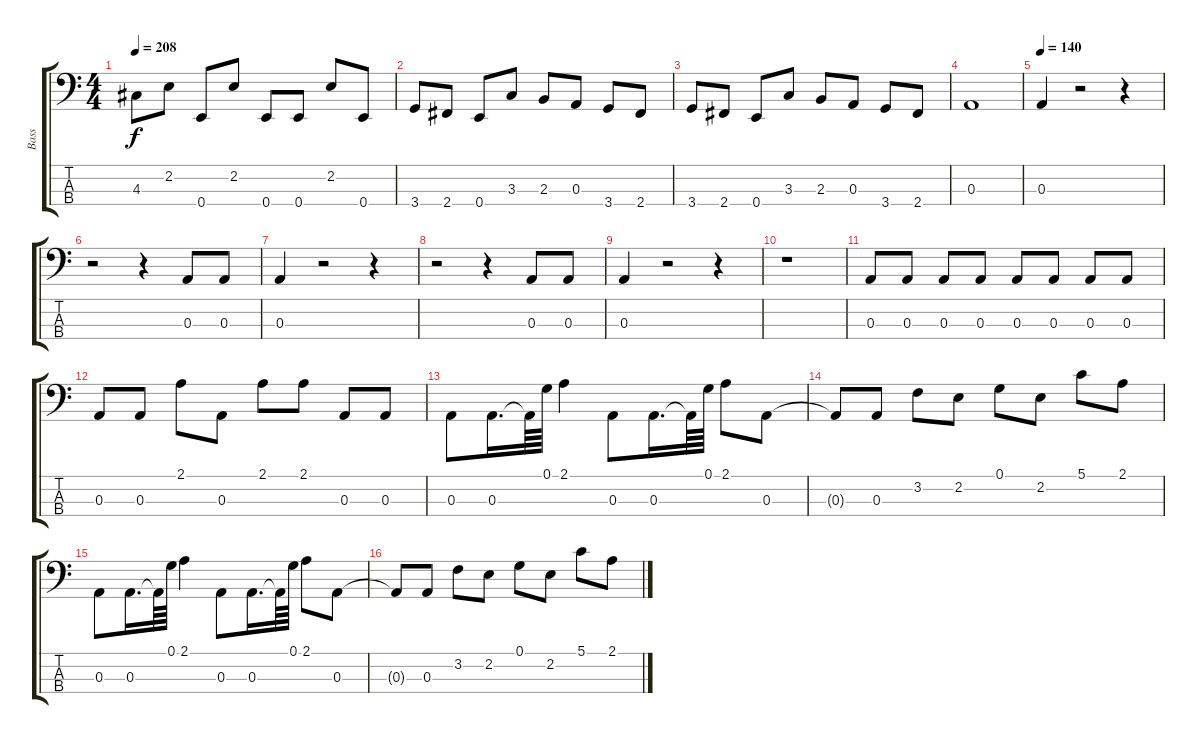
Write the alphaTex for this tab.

\track ("Bass" "Bass") {instrument electricbassfinger}
\staff {score tabs}
\tuning (G2 D2 A1 E1) {hide}
\ts (4 4)
\tempo 208
\clef f4
\ks c
4.3.8{dy f} 2.2.8 0.4.8 2.2.8 0.4.8 0.4.8 2.2.8 0.4.8 |
3.4.8 2.4.8 0.4.8 3.3.8 2.3.8 0.3.8 3.4.8 2.4.8 |
3.4.8 2.4.8 0.4.8 3.3.8 2.3.8 0.3.8 3.4.8 2.4.8 |
0.3.1 |
\tempo 140
0.3.4 r.2 r.4 |
r.2 r.4 0.3.8 0.3.8 |
0.3.4 r.2 r.4 |
r.2 r.4 0.3.8 0.3.8 |
0.3.4 r.2 r.4 |
r.1 |
0.3.8 0.3.8 0.3.8 0.3.8 0.3.8 0.3.8 0.3.8 0.3.8 |
0.3.8 0.3.8 2.1.8 0.3.8 2.1.8 2.1.8 0.3.8 0.3.8 |
0.3.8 0.3.16{d} 0.3{t}.64 0.1.64 2.1.4 0.3.8 0.3.16{d} 0.3{t}.64 0.1.64 2.1.8 0.3.8 |
0.3{t}.8 0.3.8 3.2.8 2.2.8 0.1.8 2.2.8 5.1.8 2.1.8 |
0.3.8 0.3.16{d} 0.3{t}.64 0.1.64 2.1.4 0.3.8 0.3.16{d} 0.3{t}.64 0.1.64 2.1.8 0.3.8 |
0.3{t}.8 0.3.8 3.2.8 2.2.8 0.1.8 2.2.8 5.1.8 2.1.8
